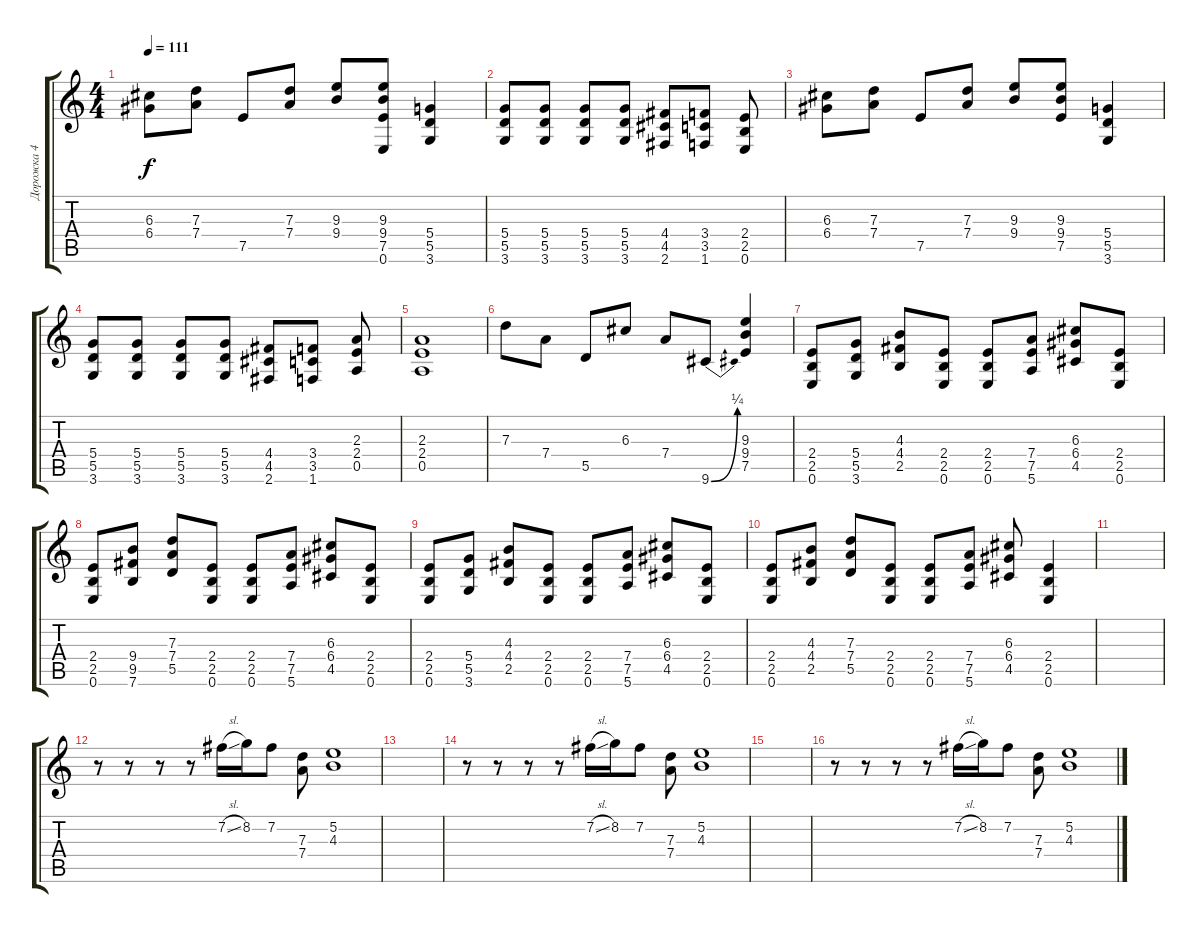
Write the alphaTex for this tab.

\track ("Дорожка 4" "Дорожка 4") {instrument electricguitarclean}
\staff {score tabs}
\tuning (E4 B3 G3 D3 A2 E2) {hide}
\ts (4 4)
\tempo 111
\clef g2
\ks c
(6.3 6.4).8{dy f} (7.3 7.4).8 7.5.8 (7.3 7.4).8 (9.3 9.4).8 (9.3 9.4 7.5 0.6).8 (5.4 5.5 3.6).4 |
(5.4 5.5 3.6).8 (5.4 5.5 3.6).8 (5.4 5.5 3.6).8 (5.4 5.5 3.6).8 (4.4 4.5 2.6).8 (3.4 3.5 1.6).8 (2.4 2.5 0.6).8 |
(6.3 6.4).8 (7.3 7.4).8 7.5.8 (7.3 7.4).8 (9.3 9.4).8 (9.3 9.4 7.5).8 (5.4 5.5 3.6).4 |
(5.4 5.5 3.6).8 (5.4 5.5 3.6).8 (5.4 5.5 3.6).8 (5.4 5.5 3.6).8 (4.4 4.5 2.6).8 (3.4 3.5 1.6).8 (2.3 2.4 0.5).8 |
(2.3 2.4 0.5).1 |
7.3.8 7.4.8 5.5.8 6.3.8 7.4.8 9.6{be (bend 0 0 60 1)}.8 (9.3 9.4 7.5).4 |
(2.4 2.5 0.6).8 (5.4 5.5 3.6).8 (4.3 4.4 2.5).8 (2.4 2.5 0.6).8 (2.4 2.5 0.6).8 (7.4 7.5 5.6).8 (6.3 6.4 4.5).8 (2.4 2.5 0.6).8 |
(2.4 2.5 0.6).8 (9.4 9.5 7.6).8 (7.3 7.4 5.5).8 (2.4 2.5 0.6).8 (2.4 2.5 0.6).8 (7.4 7.5 5.6).8 (6.3 6.4 4.5).8 (2.4 2.5 0.6).8 |
(2.4 2.5 0.6).8 (5.4 5.5 3.6).8 (4.3 4.4 2.5).8 (2.4 2.5 0.6).8 (2.4 2.5 0.6).8 (7.4 7.5 5.6).8 (6.3 6.4 4.5).8 (2.4 2.5 0.6).8 |
(2.4 2.5 0.6).8 (4.3 4.4 2.5).8 (7.3 7.4 5.5).8 (2.4 2.5 0.6).8 (2.4 2.5 0.6).8 (7.4 7.5 5.6).8 (6.3 6.4 4.5).8 (2.4 2.5 0.6).4 |
|
r.8 r.8 r.8 r.8 7.2{sl}.16 8.2.16 7.2.8 (7.3 7.4).8 (5.2 4.3).1 |
|
r.8 r.8 r.8 r.8 7.2{sl}.16 8.2.16 7.2.8 (7.3 7.4).8 (5.2 4.3).1 |
|
r.8 r.8 r.8 r.8 7.2{sl}.16 8.2.16 7.2.8 (7.3 7.4).8 (5.2 4.3).1
